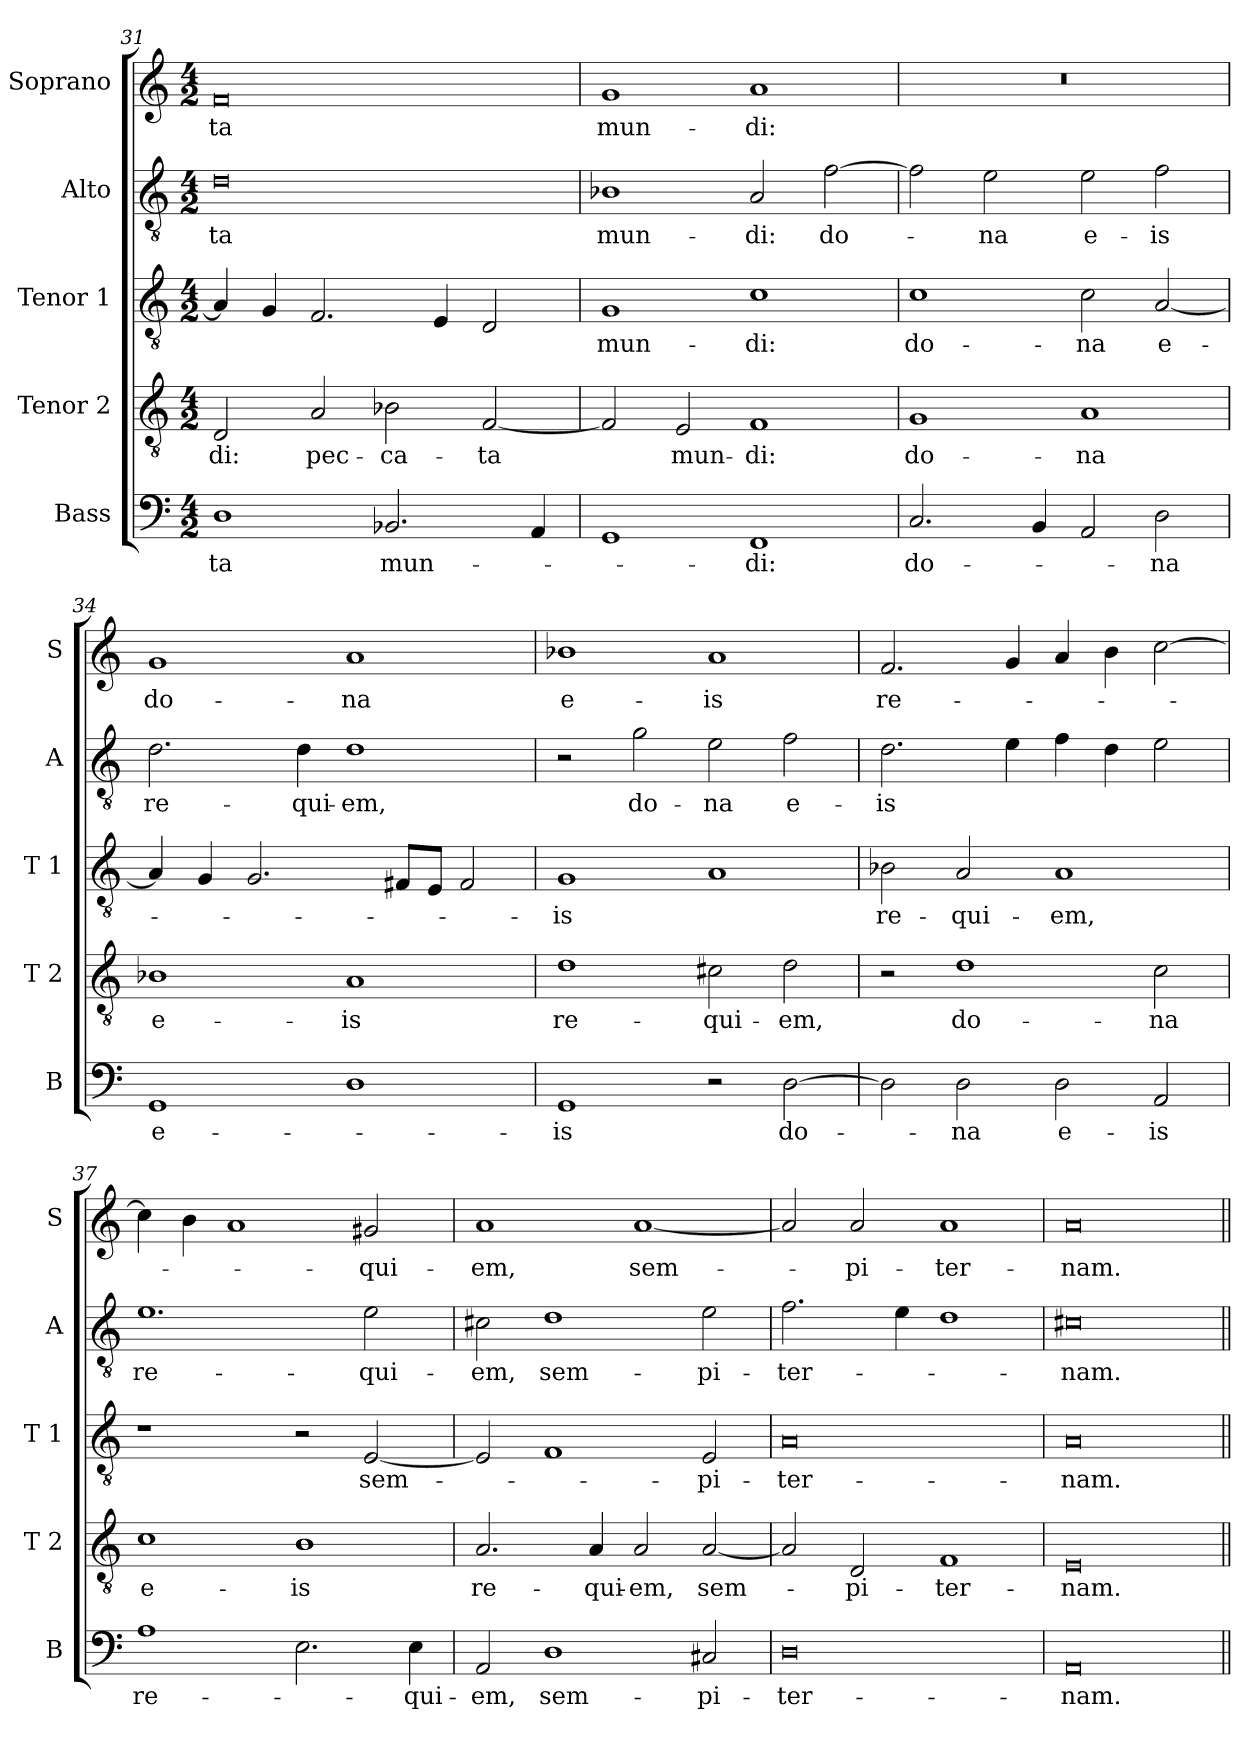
**kern	**text	**kern	**text	**kern	**text	**kern	**text	**kern	**text
*part5	*part5	*part4	*part4	*part3	*part3	*part2	*part2	*part1	*part1
*staff5	*staff5	*staff4	*staff4	*staff3	*staff3	*staff2	*staff2	*staff1	*staff1
*I"Bass	*	*I"Tenor 2	*	*I"Tenor 1	*	*I"Alto	*	*I"Soprano	*
*I'B	*	*I'T 2	*	*I'T 1	*	*I'A	*	*I'S	*
!!LO:LB:g=z
*clefF4	*	*clefGv2	*	*clefGv2	*	*clefGv2	*	*clefG2	*
*k[]	*	*k[]	*	*k[]	*	*k[]	*	*k[]	*
*C:	*	*C:	*	*C:	*	*C:	*	*C:	*
*M4/2	*	*M4/2	*	*M4/2	*	*M4/2	*	*M4/2	*
=31	=31	=31	=31	=31	=31	=31	=31	=31	=31
!	!LO:LY:b	!	!LO:LY:b	!	!	!	!LO:LY:b	!	!LO:LY:b
1D	-ta	2D/	-di:	4A/]	.	0d	-ta	0f	-ta
.	.	.	.	4G/	.	.	.	.	.
!	!	!	!LO:LY:b	!	!	!	!	!	!
.	.	2A/	pec-	2.F/	.	.	.	.	.
!	!LO:LY:b	!	!LO:LY:b	!	!	!	!	!	!
2.BB-X/	mun-	2B-X\	-ca-	.	.	.	.	.	.
.	.	.	.	4E/	.	.	.	.	.
!	!	!	!LO:LY:b	!	!	!	!	!	!
.	.	[2F/	-ta	2D/	.	.	.	.	.
4AA/	.	.	.	.	.	.	.	.	.
=32	=32	=32	=32	=32	=32	=32	=32	=32	=32
!	!	!	!	!	!LO:LY:b	!	!LO:LY:b	!	!LO:LY:b
1GG	.	2F/]	.	1G	mun-	1B-X	mun-	1g	mun-
!	!	!	!LO:LY:b	!	!	!	!	!	!
.	.	2E/	mun-	.	.	.	.	.	.
!	!LO:LY:b	!	!LO:LY:b	!	!LO:LY:b	!	!LO:LY:b	!	!LO:LY:b
1FF	-di:	1F	-di:	1c	-di:	2A/	-di:	1a	-di:
!	!	!	!	!	!	!	!LO:LY:b	!	!
.	.	.	.	.	.	[2f\	do-	.	.
=33	=33	=33	=33	=33	=33	=33	=33	=33	=33
!	!LO:LY:b	!	!LO:LY:b	!	!LO:LY:b	!	!	!	!
2.C/	do-	1G	do-	1c	do-	2f\]	.	0r	.
!	!	!	!	!	!	!	!LO:LY:b	!	!
.	.	.	.	.	.	2e\	-na	.	.
4BB/	.	.	.	.	.	.	.	.	.
!	!	!	!LO:LY:b	!	!LO:LY:b	!	!LO:LY:b	!	!
2AA/	.	1A	-na	2c\	-na	2e\	e-	.	.
!	!LO:LY:b	!	!	!	!LO:LY:b	!	!LO:LY:b	!	!
2D\	-na	.	.	[2A/	e-	2f\	-is	.	.
=34	=34	=34	=34	=34	=34	=34	=34	=34	=34
!	!LO:LY:b	!	!LO:LY:b	!	!	!	!LO:LY:b	!	!LO:LY:b
1GG	e-	1B-X	e-	4A/]	.	2.d\	re-	1g	do-
.	.	.	.	4G/	.	.	.	.	.
.	.	.	.	2.G/	.	.	.	.	.
!	!	!	!	!	!	!	!LO:LY:b	!	!
.	.	.	.	.	.	4d\	-qui-	.	.
!	!	!	!LO:LY:b	!	!	!	!LO:LY:b	!	!LO:LY:b
1D	.	1A	-is	.	.	1d	-em,	1a	-na
.	.	.	.	8F#X/L	.	.	.	.	.
.	.	.	.	8E/J	.	.	.	.	.
.	.	.	.	2F#/	.	.	.	.	.
=35	=35	=35	=35	=35	=35	=35	=35	=35	=35
!	!LO:LY:b	!	!LO:LY:b	!	!LO:LY:b	!	!	!	!LO:LY:b
1GG	-is	1d	re-	1G	-is	2r	.	1b-X	e-
!	!	!	!	!	!	!	!LO:LY:b	!	!
.	.	.	.	.	.	2g\	do-	.	.
!	!	!	!LO:LY:b	!	!	!	!LO:LY:b	!	!LO:LY:b
2r	.	2c#X\	-qui-	1A	.	2e\	-na	1a	-is
!	!LO:LY:b	!	!LO:LY:b	!	!	!	!LO:LY:b	!	!
[2D\	do-	2d\	-em,	.	.	2f\	e-	.	.
!!LO:LB:g=z
=36	=36	=36	=36	=36	=36	=36	=36	=36	=36
!	!	!	!	!	!LO:LY:b	!	!LO:LY:b	!	!LO:LY:b
2D\]	.	2r	.	2B-X\	re-	2.d\	-is	2.f/	re-
!	!LO:LY:b	!	!LO:LY:b	!	!LO:LY:b	!	!	!	!
2D\	-na	1d	do-	2A/	-qui-	.	.	.	.
.	.	.	.	.	.	4e\	.	4g/	.
!	!LO:LY:b	!	!	!	!LO:LY:b	!	!	!	!
2D\	e-	.	.	1A	-em,	4f\	.	4a/	.
.	.	.	.	.	.	4d\	.	4b\	.
!	!LO:LY:b	!	!LO:LY:b	!	!	!	!	!	!
2AA/	-is	2c\	-na	.	.	2e\	.	[2cc\	.
=37	=37	=37	=37	=37	=37	=37	=37	=37	=37
!	!LO:LY:b	!	!LO:LY:b	!	!	!	!LO:LY:b	!	!
1A	re-	1c	e-	1r	.	1.e	re-	4cc\]	.
.	.	.	.	.	.	.	.	4b\	.
.	.	.	.	.	.	.	.	1a	.
!	!	!	!LO:LY:b	!	!	!	!	!	!
2.E\	.	1B	-is	2r	.	.	.	.	.
!	!	!	!	!	!LO:LY:b	!	!LO:LY:b	!	!LO:LY:b
.	.	.	.	[2E/	sem-	2e\	-qui-	2g#X/	-qui-
!	!LO:LY:b	!	!	!	!	!	!	!	!
4E\	-qui-	.	.	.	.	.	.	.	.
=38	=38	=38	=38	=38	=38	=38	=38	=38	=38
!	!LO:LY:b	!	!LO:LY:b	!	!	!	!LO:LY:b	!	!LO:LY:b
2AA/	-em,	2.A/	re-	2E/]	.	2c#X\	-em,	1a	-em,
!	!LO:LY:b	!	!	!	!	!	!LO:LY:b	!	!
1D	sem-	.	.	1F	.	1d	sem-	.	.
!	!	!	!LO:LY:b	!	!	!	!	!	!
.	.	4A/	-qui-	.	.	.	.	.	.
!	!	!	!LO:LY:b	!	!	!	!	!	!LO:LY:b
.	.	2A/	-em,	.	.	.	.	[1a	sem-
!	!LO:LY:b	!	!LO:LY:b	!	!LO:LY:b	!	!LO:LY:b	!	!
2C#X/	-pi-	[2A/	sem-	2E/	-pi-	2e\	-pi-	.	.
=39	=39	=39	=39	=39	=39	=39	=39	=39	=39
!	!LO:LY:b	!	!	!	!LO:LY:b	!	!LO:LY:b	!	!
0D	-ter-	2A/]	.	0A	-ter-	2.f\	-ter-	2a/]	.
!	!	!	!LO:LY:b	!	!	!	!	!	!LO:LY:b
.	.	2D/	-pi-	.	.	.	.	2a/	-pi-
.	.	.	.	.	.	4e\	.	.	.
!	!	!	!LO:LY:b	!	!	!	!	!	!LO:LY:b
.	.	1F	-ter-	.	.	1d	.	1a	-ter-
=40	=40	=40	=40	=40	=40	=40	=40	=40	=40
!	!LO:LY:b	!	!LO:LY:b	!	!LO:LY:b	!	!LO:LY:b	!	!LO:LY:b
0AA	-nam.	0E	-nam.	0A	-nam.	0c#X	-nam.	0a	-nam.
=||	=||	=||	=||	=||	=||	=||	=||	=||	=||
*-	*-	*-	*-	*-	*-	*-	*-	*-	*-
